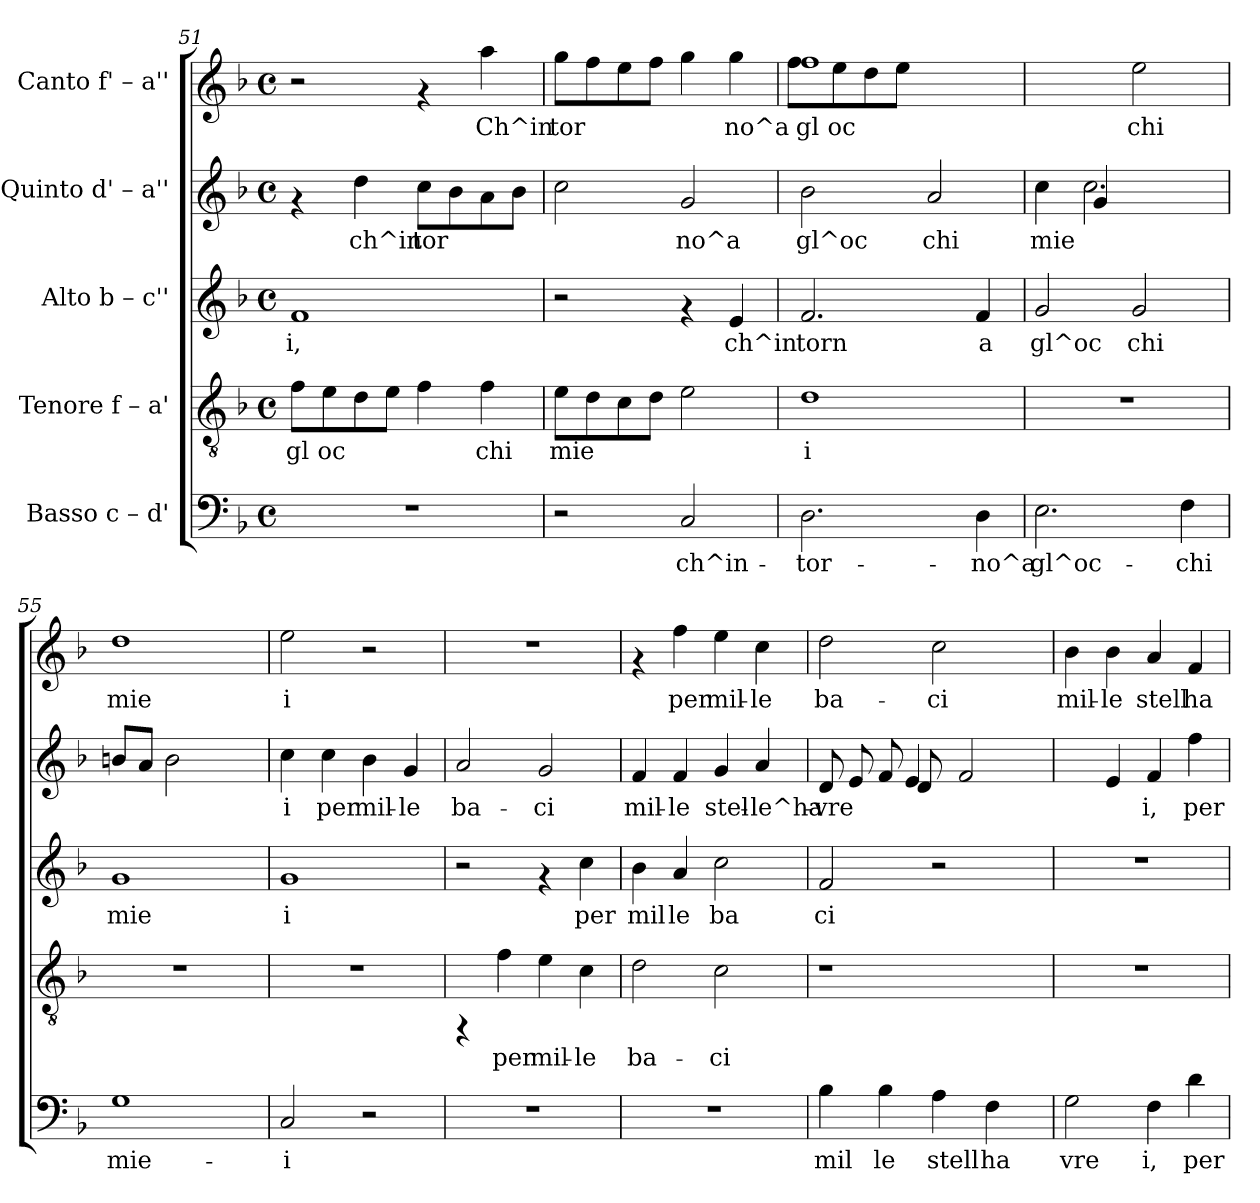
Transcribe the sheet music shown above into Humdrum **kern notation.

**kern	**text	**kern	**text	**kern	**text	**kern	**text	**kern	**text
*part5	*part5	*part4	*part4	*part3	*part3	*part2	*part2	*part1	*part1
*staff5	*staff5	*staff4	*staff4	*staff3	*staff3	*staff2	*staff2	*staff1	*staff1
*I"Basso  c – d'	*	*I"Tenore  f – a'	*	*I"Alto  b – c''	*	*I"Quinto  d' – a''	*	*I"Canto  f' – a''	*
*clefF4	*	*clefGv2	*	*clefG2	*	*clefG2	*	*clefG2	*
*k[b-]	*	*k[b-]	*	*k[b-]	*	*k[b-]	*	*k[b-]	*
*F:	*	*F:	*	*F:	*	*F:	*	*F:	*
*M4/4	*	*M4/4	*	*M4/4	*	*M4/4	*	*M4/4	*
*met(c)	*	*met(c)	*	*met(c)	*	*met(c)	*	*met(c)	*
=51	=51	=51	=51	=51	=51	=51	=51	=51	=51
!	!	!	!LO:LY:b:rj	!	!LO:LY:b:rj	!	!	!	!
1r	.	8f\L	gl	1f	-i,	4rf	.	2r	.
!	!	!	!LO:LY:b:rj	!	!	!	!	!	!
.	.	8e\	oc	.	.	.	.	.	.
!	!	!	!LO:LY:b:rj	!	!	!	!LO:LY:b:rj	!	!
.	.	8d\	.	.	.	4dd\	ch^in	.	.
!	!	!	!LO:LY:b:rj	!	!	!	!	!	!
.	.	8e\J	.	.	.	.	.	.	.
!	!	!	!LO:LY:b:rj	!	!	!	!LO:LY:b:rj	!	!
.	.	4f\	.	.	.	8cc\L	tor	4rf	.
!	!	!	!	!	!	!	!LO:LY:b:rj	!	!
.	.	.	.	.	.	8b-\	.	.	.
!	!	!	!LO:LY:b:rj	!	!	!	!LO:LY:b:rj	!	!LO:LY:b:rj
.	.	4f\	chi	.	.	8a\	.	4aa\	Ch^in
!	!	!	!	!	!	!	!LO:LY:b:rj	!	!
.	.	.	.	.	.	8b-\J	.	.	.
=52	=52	=52	=52	=52	=52	=52	=52	=52	=52
!	!	!	!LO:LY:b:rj	!	!	!	!LO:LY:b:rj	!	!LO:LY:b:rj
2r	.	8e\L	mie	2r	.	2cc\	.	8gg\L	tor
!	!	!	!LO:LY:b:rj	!	!	!	!	!	!LO:LY:b:rj
.	.	8d\	.	.	.	.	.	8ff\	.
!	!	!	!LO:LY:b:rj	!	!	!	!	!	!LO:LY:b:rj
.	.	8c\	.	.	.	.	.	8ee\	.
!	!	!	!LO:LY:b:rj	!	!	!	!	!	!LO:LY:b:rj
.	.	8d\J	.	.	.	.	.	8ff\J	.
!	!LO:LY:b:rj	!	!LO:LY:b:rj	!	!	!	!LO:LY:b:rj	!	!LO:LY:b:rj
2C/	ch^in-	2e\	.	4rf	.	2g/	no^a	4gg\	.
!	!	!	!	!	!LO:LY:b:rj	!	!	!	!LO:LY:b:rj
.	.	.	.	4e/	ch^in	.	.	4gg\	no^a
=53	=53	=53	=53	=53	=53	=53	=53	=53	=53
!	!LO:LY:b:rj	!	!LO:LY:b:rj	!	!LO:LY:b:rj	!	!LO:LY:b:rj	!	!LO:LY:b:rj
*	*	*	*	*	*	*	*	*^	*
2.D\	-tor-	1d	i	2.f/	torn	2b-\	gl^oc	1ff	8ff\L	gl
!	!	!	!	!	!	!	!	!	!	!LO:LY:b:rj
.	.	.	.	.	.	.	.	.	8ee\	oc
!	!	!	!	!	!	!	!	!	!	!LO:LY:b:rj
.	.	.	.	.	.	.	.	.	8dd\	.
!	!	!	!	!	!	!	!	!	!	!LO:LY:b:rj
.	.	.	.	.	.	.	.	.	8ee\J	.
!	!	!	!	!	!	!	!LO:LY:b:rj	!	!	!
.	.	.	.	.	.	2a/	chi	.	2ryy	.
!	!LO:LY:b:rj	!	!	!	!LO:LY:b:rj	!	!	!	!	!
4D\	-no^a	.	.	4f/	a	.	.	.	.	.
*	*	*	*	*	*	*	*	*v	*v	*
=54	=54	=54	=54	=54	=54	=54	=54	=54	=54
!	!LO:LY:b:rj	!	!	!	!LO:LY:b:rj	!	!LO:LY:b:rj	!	!
*	*	*	*	*	*	*^	*	*	*
2.E\	gl^oc-	1r	.	2g/	gl^oc	4cc\	4ryy	mie	2ryy	.
!	!	!	!	!	!	!	!	!LO:LY:b:rj	!	!
.	.	.	.	.	.	2.cc\	4g/	.	.	.
!	!	!	!	!	!LO:LY:b:rj	!	!	!	!	!LO:LY:b:rj
.	.	.	.	2g/	chi	.	2ryy	.	2ee\	chi
!	!LO:LY:b:rj	!	!	!	!	!	!	!	!	!
4F\	-chi	.	.	.	.	.	.	.	.	.
*	*	*	*	*	*	*v	*v	*	*	*
=55	=55	=55	=55	=55	=55	=55	=55	=55	=55
!	!LO:LY:b:rj	!	!	!	!LO:LY:b:rj	!	!LO:LY:b:rj	!	!LO:LY:b:rj
1G	mie-	1r	.	1g	mie	8bn/L	.	1dd	mie
!	!	!	!	!	!	!	!LO:LY:b:rj	!	!
.	.	.	.	.	.	8a/J	.	.	.
!	!	!	!	!	!	!	!LO:LY:b:rj	!	!
.	.	.	.	.	.	2b\	.	.	.
.	.	.	.	.	.	4ryy	.	.	.
!!LO:PB:g=z
=56	=56	=56	=56	=56	=56	=56	=56	=56	=56
!	!LO:LY:b:rj	!	!	!	!LO:LY:b:rj	!	!LO:LY:b:rj	!	!LO:LY:b:rj
2C/	-i	1r	.	1g	i	4cc\	i	2ee\	i
!	!	!	!	!	!	!	!LO:LY:b:rj	!	!
.	.	.	.	.	.	4cc\	per	.	.
!	!	!	!	!	!	!	!LO:LY:b:rj	!	!
2r	.	.	.	.	.	4b-\	mil-	2r	.
!	!	!	!	!	!	!	!LO:LY:b:rj	!	!
.	.	.	.	.	.	4g/	-le	.	.
=57	=57	=57	=57	=57	=57	=57	=57	=57	=57
!	!	!	!	!	!	!	!LO:LY:b:rj	!	!
1r	.	4rFF	.	2r	.	2a/	ba-	1r	.
!	!	!	!LO:LY:b:rj	!	!	!	!	!	!
.	.	4f\	per	.	.	.	.	.	.
!	!	!	!LO:LY:b:rj	!	!	!	!LO:LY:b:rj	!	!
.	.	4e\	mil-	4rf	.	2g/	-ci	.	.
!	!	!	!LO:LY:b:rj	!	!LO:LY:b:rj	!	!	!	!
.	.	4c\	-le	4cc\	per	.	.	.	.
=58	=58	=58	=58	=58	=58	=58	=58	=58	=58
!	!	!	!LO:LY:b:rj	!	!LO:LY:b:rj	!	!LO:LY:b:rj	!	!
1r	.	2d\	ba-	4b-\	mil	4f/	mil-	4rf	.
!	!	!	!	!	!LO:LY:b:rj	!	!LO:LY:b:rj	!	!LO:LY:b:rj
.	.	.	.	4a/	le	4f/	-le	4ff\	per
!	!	!	!LO:LY:b:rj	!	!LO:LY:b:rj	!	!LO:LY:b:rj	!	!LO:LY:b:rj
.	.	2c\	-ci	2cc\	ba	4g/	stel-	4ee\	mil-
!	!	!	!	!	!	!	!LO:LY:b:rj	!	!LO:LY:b:rj
.	.	.	.	.	.	4a/	-le^ha-	4cc\	-le
=59	=59	=59	=59	=59	=59	=59	=59	=59	=59
!	!LO:LY:b:rj	!	!	!	!LO:LY:b:rj	!	!LO:LY:b:rj	!	!LO:LY:b:rj
*	*	*	*	*	*	*^	*	*	*
4B-\	mil	1r	.	2f/	ci	8d/L	4.ryy	-vre-	2dd\	ba-
!	!	!	!	!	!	!	!	!LO:LY:b:rj	!	!
.	.	.	.	.	.	8e/	.	--	.	.
!	!LO:LY:b:rj	!	!	!	!	!	!	!LO:LY:b:rj	!	!
4B-\	le	.	.	.	.	8f/	.	--	.	.
!	!	!	!	!	!	!	!	!LO:LY:b:rj	!	!
.	.	.	.	.	.	4e/	8d/	--	.	.
!	!LO:LY:b:rj	!	!	!	!	!	!	!	!	!LO:LY:b:rj
4A\	stell	.	.	2r	.	.	2ryy	.	2cc\	-ci
!	!	!	!	!	!	!	!	!LO:LY:b:rj	!	!
.	.	.	.	.	.	2f/	.	--	.	.
!	!LO:LY:b:rj	!	!	!	!	!	!	!	!	!
4F\	ha	.	.	.	.	.	.	.	.	.
8ryy	.	8ryy	.	8ryy	.	.	8ryy	.	8ryy	.
=60	=60	=60	=60	=60	=60	=60	=60	=60	=60	=60
!	!LO:LY:b:rj	!	!	!	!	!	!	!	!	!LO:LY:b:rj
*	*	*	*	*	*	*v	*v	*	*	*
2G\	vre	1r	.	1r	.	4ryy	.	4b-\	mil-
!	!	!	!	!	!	!	!LO:LY:b:rj	!	!LO:LY:b:rj
.	.	.	.	.	.	4e/	--	4b-\	-le
!	!LO:LY:b:rj	!	!	!	!	!	!LO:LY:b:rj	!	!LO:LY:b:rj
4F\	i,	.	.	.	.	4f/	-i,	4a/	stell
!	!LO:LY:b:rj	!	!	!	!	!	!LO:LY:b:rj	!	!LO:LY:b:rj
4d\	per	.	.	.	.	4ff\	per	4f/	ha-
=	=	=	=	=	=	=	=	=	=
*-	*-	*-	*-	*-	*-	*-	*-	*-	*-
